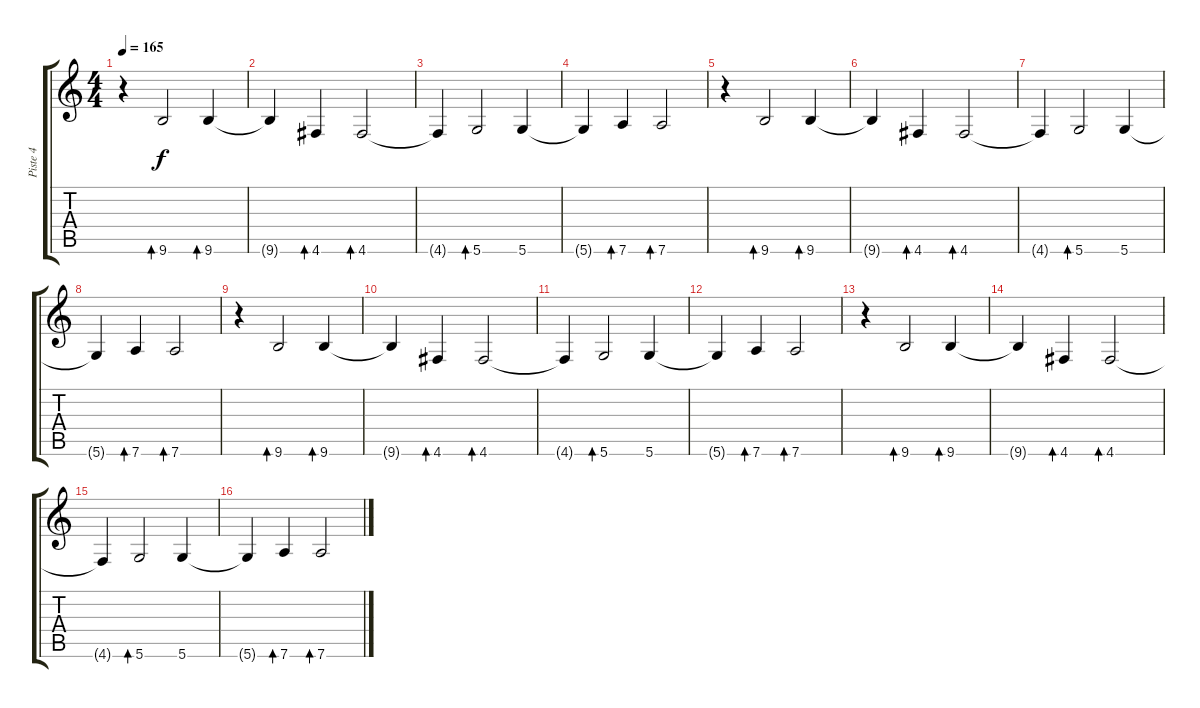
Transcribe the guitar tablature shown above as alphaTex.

\track ("Piste 4" "Piste 4") {instrument electricbassfinger}
\staff {score tabs}
\tuning (E4 D4 A3 D3 A2 D2) {hide}
\ts (4 4)
\tempo 165
\clef g2
\ks c
r.4{dy f} 9.6.2{bd 30} 9.6.4{bd 30} |
9.6{t}.4 4.6.4{bd 60} 4.6.2{bd 60} |
4.6{t}.4 5.6.2{bd 60} 5.6.4 |
5.6{t}.4 7.6.4{bd 60} 7.6.2{bd 60} |
r.4 9.6.2{bd 30} 9.6.4{bd 30} |
9.6{t}.4 4.6.4{bd 60} 4.6.2{bd 60} |
4.6{t}.4 5.6.2{bd 60} 5.6.4 |
5.6{t}.4 7.6.4{bd 60} 7.6.2{bd 60} |
r.4 9.6.2{bd 30} 9.6.4{bd 30} |
9.6{t}.4 4.6.4{bd 60} 4.6.2{bd 60} |
4.6{t}.4 5.6.2{bd 60} 5.6.4 |
5.6{t}.4 7.6.4{bd 60} 7.6.2{bd 60} |
r.4 9.6.2{bd 30} 9.6.4{bd 30} |
9.6{t}.4 4.6.4{bd 60} 4.6.2{bd 60} |
4.6{t}.4 5.6.2{bd 60} 5.6.4 |
5.6{t}.4 7.6.4{bd 60} 7.6.2{bd 60}
